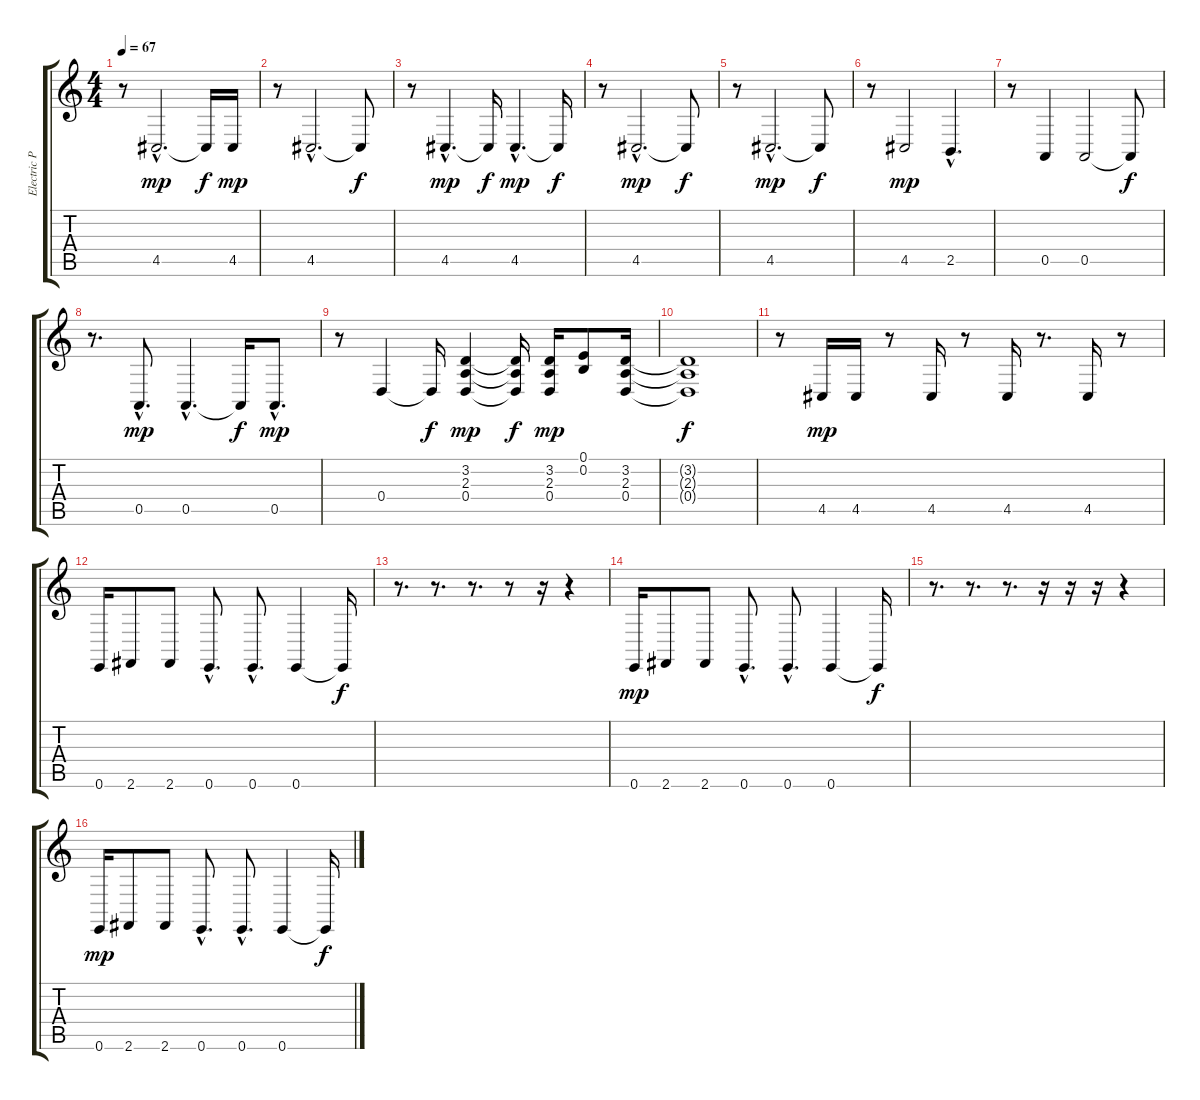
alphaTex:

\track ("Electric Piano Lower" "Electric P") {instrument ocarina}
\staff {score tabs}
\tuning (E4 B3 G3 D3 A2 E2) {hide}
\ts (4 4)
\tempo 67
\clef g2
\ks c
r.8{dy mp} 4.5{hac}.2{d} 4.5{t}.16{dy f} 4.5.16{dy mp} |
r.8 4.5{hac}.2{d} 4.5{t}.8{dy f} |
r.8 4.5{hac}.4{d dy mp} 4.5{t}.16{dy f} 4.5{hac}.4{d dy mp} 4.5{t}.16{dy f} |
r.8 4.5{hac}.2{d dy mp} 4.5{t}.8{dy f} |
r.8 4.5{hac}.2{d dy mp} 4.5{t}.8{dy f} |
r.8 4.5.2{dy mp} 2.5{hac}.4{d} |
r.8 0.5.4 0.5.2 0.5{t}.8{dy f} |
r.8{d} 0.5{hac}.8{d dy mp} 0.5{hac}.4{d} 0.5{t}.16{dy f} 0.5{hac}.8{d dy mp} |
r.8 0.4.4 0.4{t}.16{dy f} (3.2 2.3 0.4).4{dy mp} (3.2{t} 2.3{t} 0.4{t}).16{dy f} (3.2 2.3 0.4).16{dy mp} (0.1 0.2).8 (3.2 2.3 0.4).16 |
(3.2{t} 2.3{t} 0.4{t}).1{dy f} |
r.8 4.5.16{dy mp} 4.5.16 r.8 4.5.16 r.8 4.5.16 r.8{d} 4.5.16 r.8 |
0.6.16 2.6.8 2.6.8 0.6{hac}.8{d} 0.6{hac}.8{d} 0.6.4 0.6{t}.16{dy f} |
r.8{d} r.8{d} r.8{d} r.8 r.16 r.4 |
0.6.16{dy mp} 2.6.8 2.6.8 0.6{hac}.8{d} 0.6{hac}.8{d} 0.6.4 0.6{t}.16{dy f} |
r.8{d} r.8{d} r.8{d} r.16 r.16 r.16 r.4 |
0.6.16{dy mp} 2.6.8 2.6.8 0.6{hac}.8{d} 0.6{hac}.8{d} 0.6.4 0.6{t}.16{dy f}
